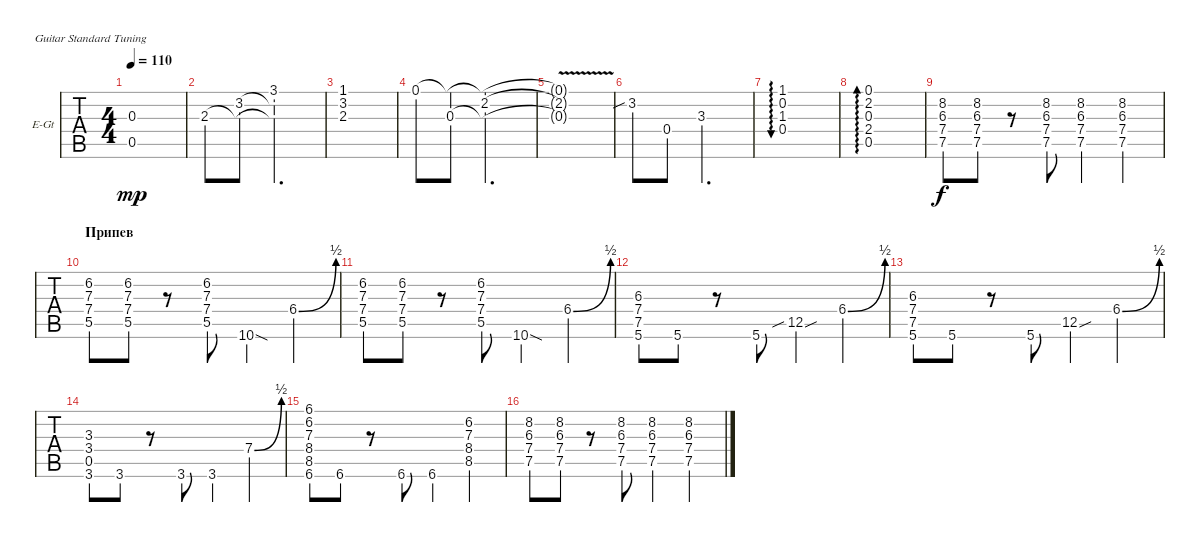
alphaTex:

\defaultSystemsLayout 4
\bracketExtendMode groupsimilarinstruments
\firstSystemTrackNameOrientation horizontal
\otherSystemsTrackNameOrientation horizontal
\track ("Matt" "E-Gt") {instrument distortionguitar}
\staff {tabs}
\tuning (E4 B3 G3 D3 A2 E2)
\ts (4 4)
\tempo 110
\clef g2
\ks c
(0.5{t} 0.3{t}).1{dy mp} |
2.3.8 (3.2 2.3{t}).8 (3.1 2.3{t} 3.2{t}).2{d} |
(1.1 2.3 3.2).1 |
0.1.8 (0.3 0.1{t}).8 (0.3{t} 2.2 0.1{t}).2{d} |
(0.3{v t} 2.2{v t} 0.1{v t}).1 |
3.2{sib}.8 0.4.8 3.3.2{d} |
(0.4 1.3 0.2 1.1).1{au 0} |
(2.4 0.3 2.2 0.1 0.5).1{ad 0} |
(7.5 7.4 6.3 8.2).8{dy f} (7.5 7.4 6.3 8.2).8 r.8 (7.5 7.4 6.3 8.2).8 (7.5 7.4 6.3 8.2).4 (7.5 7.4 6.3 8.2).4 |
\section ("" "Припев")
(5.5 7.4 7.3 6.2).8 (5.5 7.4 7.3 6.2).8 r.8 (5.5 7.4 7.3 6.2).8 10.6{sod}.4 6.4{be (bend 0 0 7.199999999999999 2)}.4 |
(5.5 7.4 7.3 6.2).8 (5.5 7.4 7.3 6.2).8 r.8 (5.5 7.4 7.3 6.2).8 10.6{sod}.4 6.4{be (bend 0 0 7.199999999999999 2)}.4 |
(5.6 7.5 7.4 6.3).8 5.6.8 r.8 5.6.8 12.5{sib sou}.4 6.4{be (bend 0 0 7.199999999999999 2)}.4 |
(5.6 7.5 7.4 6.3).8 5.6.8 r.8 5.6.8 12.5{sou}.4 6.4{be (bend 0 0 7.199999999999999 2)}.4 |
(3.6 0.5 3.4 3.3).8 3.6.8 r.8 3.6.8 3.6.4 7.4{be (bend 0 0 36.6 2)}.4 |
(6.6 8.5 8.4 7.3 6.2 6.1).8 6.6.8 r.8 6.6.8 6.6.4 (8.4 8.5 7.3 6.2).4 |
(7.5 7.4 6.3 8.2).8 (7.5 7.4 6.3 8.2).8 r.8 (7.5 7.4 6.3 8.2).8 (7.5 7.4 6.3 8.2).4 (7.5 7.4 6.3 8.2).4
